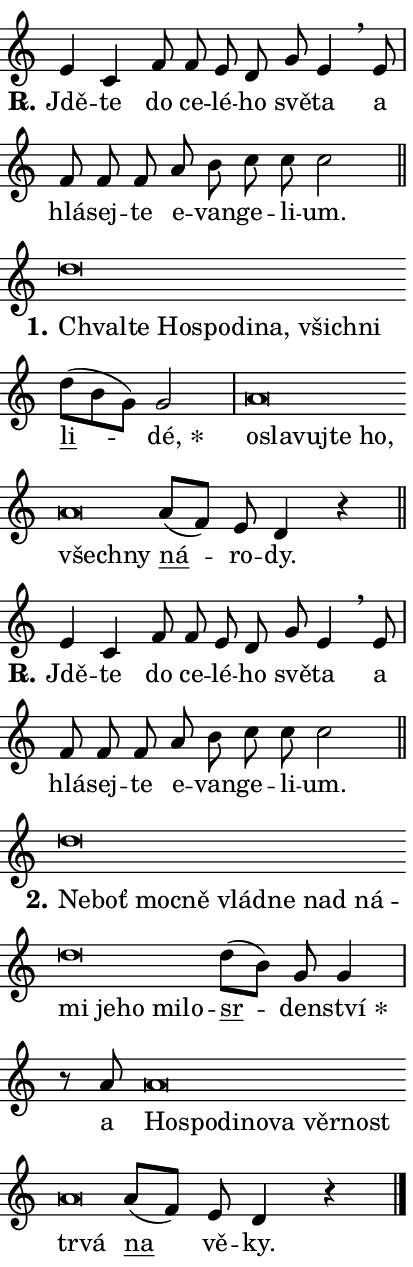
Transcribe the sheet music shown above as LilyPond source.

\version "2.24.0"
\header { tagline = "" }
\paper {
  indent = 0\cm
  top-margin = 0\cm
  right-margin = 0.13\cm % to fit lyric hyphens
  bottom-margin = 0\cm
  left-margin = 0\cm
  paper-width = 7\cm
  page-breaking = #ly:one-page-breaking
  system-system-spacing.basic-distance = #11
  score-system-spacing.basic-distance = #11
  ragged-last = ##f
}


%% Author: Thomas Morley
%% https://lists.gnu.org/archive/html/lilypond-user/2020-05/msg00002.html
#(define (line-position grob)
"Returns position of @var[grob} in current system:
   @code{'start}, if at first time-step
   @code{'end}, if at last time-step
   @code{'middle} otherwise
"
  (let* ((col (ly:item-get-column grob))
         (ln (ly:grob-object col 'left-neighbor))
         (rn (ly:grob-object col 'right-neighbor))
         (col-to-check-left (if (ly:grob? ln) ln col))
         (col-to-check-right (if (ly:grob? rn) rn col))
         (break-dir-left
           (and
             (ly:grob-property col-to-check-left 'non-musical #f)
             (ly:item-break-dir col-to-check-left)))
         (break-dir-right
           (and
             (ly:grob-property col-to-check-right 'non-musical #f)
             (ly:item-break-dir col-to-check-right))))
        (cond ((eqv? 1 break-dir-left) 'start)
              ((eqv? -1 break-dir-right) 'end)
              (else 'middle))))

#(define (tranparent-at-line-position vctor)
  (lambda (grob)
  "Relying on @code{line-position} select the relevant enry from @var{vctor}.
Used to determine transparency,"
    (case (line-position grob)
      ((end) (not (vector-ref vctor 0)))
      ((middle) (not (vector-ref vctor 1)))
      ((start) (not (vector-ref vctor 2))))))

noteHeadBreakVisibility =
#(define-music-function (break-visibility)(vector?)
"Makes @code{NoteHead}s transparent relying on @var{break-visibility}"
#{
  \override NoteHead.transparent =
    #(tranparent-at-line-position break-visibility)
#})

#(define delete-ledgers-for-transparent-note-heads
  (lambda (grob)
    "Reads whether a @code{NoteHead} is transparent.
If so this @code{NoteHead} is removed from @code{'note-heads} from
@var{grob}, which is supposed to be @code{LedgerLineSpanner}.
As a result ledgers are not printed for this @code{NoteHead}"
    (let* ((nhds-array (ly:grob-object grob 'note-heads))
           (nhds-list
             (if (ly:grob-array? nhds-array)
                 (ly:grob-array->list nhds-array)
                 '()))
           ;; Relies on the transparent-property being done before
           ;; Staff.LedgerLineSpanner.after-line-breaking is executed.
           ;; This is fragile ...
           (to-keep
             (remove
               (lambda (nhd)
                 (ly:grob-property nhd 'transparent #f))
               nhds-list)))
      ;; TODO find a better method to iterate over grob-arrays, similiar
      ;; to filter/remove etc for lists
      ;; For now rebuilt from scratch
      (set! (ly:grob-object grob 'note-heads)  '())
      (for-each
        (lambda (nhd)
          (ly:pointer-group-interface::add-grob grob 'note-heads nhd))
        to-keep))))

squashNotes = {
  \override NoteHead.X-extent = #'(-0.2 . 0.2)
  \override NoteHead.Y-extent = #'(-0.75 . 0)
  \override NoteHead.stencil =
    #(lambda (grob)
       (let ((pos (ly:grob-property grob 'staff-position)))
         (begin
           (if (< pos -7) (display "ERROR: Lower brevis then expected\n") (display ""))
           (if (<= pos -6) ly:text-interface::print ly:note-head::print))))
}
unSquashNotes = {
  \revert NoteHead.X-extent
  \revert NoteHead.Y-extent
  \revert NoteHead.stencil
}

hideNotes = \noteHeadBreakVisibility #begin-of-line-visible
unHideNotes = \noteHeadBreakVisibility #all-visible

% work-around for resetting accidentals
% https://lilypond.org/doc/v2.23/Documentation/notation/displaying-rhythms#unmetered-music
cadenzaMeasure = {
  \cadenzaOff
  \partial 1024 s1024
  \cadenzaOn
}

#(define-markup-command (accent layout props text) (markup?)
  "Underline accented syllable"
  (interpret-markup layout props
    #{\markup \override #'(offset . 4.3) \underline { #text }#}))

responsum = \markup \concat {
  "R" \hspace #-1.05 \path #0.1 #'((moveto 0 0.07) (lineto 0.9 0.8)) \hspace #0.05 "."
}

spaceSize = #0.6828661417322834 % exact space size for TeX Gyre Schola

\layout {
  \context {
    \Staff
    \remove "Time_signature_engraver"
    \override LedgerLineSpanner.after-line-breaking = #delete-ledgers-for-transparent-note-heads
  }
  \context {
    \Lyrics {
      \override LyricSpace.minimum-distance = \spaceSize
      \override LyricText.font-name = #"TeX Gyre Schola"
      \override LyricText.font-size = 1
      \override StanzaNumber.font-name = #"TeX Gyre Schola Bold"
      \override StanzaNumber.font-size = 1
    }
  }
  \context {
    \Score 
    \override NoteHead.text =
      #(lambda (grob) 
        (let ((pos (ly:grob-property grob 'staff-position)))
          #{\markup {
            \combine
              \halign #-0.55 \raise #(if (= pos -6) 0 0.5) \override #'(thickness . 2) \draw-line #'(3.2 . 0)
              \musicglyph "noteheads.sM1"
          }#}))
  }
}

% magnetic-lyrics.ily
%
%   written by
%     Jean Abou Samra <jean@abou-samra.fr>
%     Werner Lemberg <wl@gnu.org>
%
%   adapted by
%     Jiri Hon <jiri.hon@gmail.com>
%
% Version 2022-Apr-15

% https://www.mail-archive.com/lilypond-user@gnu.org/msg149350.html

#(define (Left_hyphen_pointer_engraver context)
   "Collect syllable-hyphen-syllable occurrences in lyrics and store
them in properties.  This engraver only looks to the left.  For
example, if the lyrics input is @code{foo -- bar}, it does the
following.

@itemize @bullet
@item
Set the @code{text} property of the @code{LyricHyphen} grob between
@q{foo} and @q{bar} to @code{foo}.

@item
Set the @code{left-hyphen} property of the @code{LyricText} grob with
text @q{foo} to the @code{LyricHyphen} grob between @q{foo} and
@q{bar}.
@end itemize

Use this auxiliary engraver in combination with the
@code{lyric-@/text::@/apply-@/magnetic-@/offset!} hook."
   (let ((hyphen #f)
         (text #f))
     (make-engraver
      (acknowledgers
       ((lyric-syllable-interface engraver grob source-engraver)
        (set! text grob)))
      (end-acknowledgers
       ((lyric-hyphen-interface engraver grob source-engraver)
        ;(when (not (grob::has-interface grob 'lyric-space-interface))
          (set! hyphen grob)));)
      ((stop-translation-timestep engraver)
       (when (and text hyphen)
         (ly:grob-set-object! text 'left-hyphen hyphen))
       (set! text #f)
       (set! hyphen #f)))))

#(define (lyric-text::apply-magnetic-offset! grob)
   "If the space between two syllables is less than the value in
property @code{LyricText@/.details@/.squash-threshold}, move the right
syllable to the left so that it gets concatenated with the left
syllable.

Use this function as a hook for
@code{LyricText@/.after-@/line-@/breaking} if the
@code{Left_@/hyphen_@/pointer_@/engraver} is active."
   (let ((hyphen (ly:grob-object grob 'left-hyphen #f)))
     (when hyphen
       (let ((left-text (ly:spanner-bound hyphen LEFT)))
         (when (grob::has-interface left-text 'lyric-syllable-interface)
           (let* ((common (ly:grob-common-refpoint grob left-text X))
                  (this-x-ext (ly:grob-extent grob common X))
                  (left-x-ext
                   (begin
                     ;; Trigger magnetism for left-text.
                     (ly:grob-property left-text 'after-line-breaking)
                     (ly:grob-extent left-text common X)))
                  ;; `delta` is the gap width between two syllables.
                  (delta (- (interval-start this-x-ext)
                            (interval-end left-x-ext)))
                  (details (ly:grob-property grob 'details))
                  (threshold (assoc-get 'squash-threshold details 0.2)))
             (when (< delta threshold)
               (let* (;; We have to manipulate the input text so that
                      ;; ligatures crossing syllable boundaries are not
                      ;; disabled.  For languages based on the Latin
                      ;; script this is essentially a beautification.
                      ;; However, for non-Western scripts it can be a
                      ;; necessity.
                      (lt (ly:grob-property left-text 'text))
                      (rt (ly:grob-property grob 'text))
                      (is-space (grob::has-interface hyphen 'lyric-space-interface))
                      (space (if is-space " " ""))
                      (extra-delta (if is-space spaceSize 0))
                      ;; Append new syllable.
                      (ltrt-space (if (and (string? lt) (string? rt))
                                (string-append lt space rt)
                                (make-concat-markup (list lt space rt))))
                      ;; Right-align `ltrt` to the right side.
                      (ltrt-space-markup (grob-interpret-markup
                               grob
                               (make-translate-markup
                                (cons (interval-length this-x-ext) 0)
                                (make-right-align-markup ltrt-space)))))
                 (begin
                   ;; Don't print `left-text`.
                   (ly:grob-set-property! left-text 'stencil #f)
                   ;; Set text and stencil (which holds all collected
                   ;; syllables so far) and shift it to the left.
                   (ly:grob-set-property! grob 'text ltrt-space)
                   (ly:grob-set-property! grob 'stencil ltrt-space-markup)
                   (ly:grob-translate-axis! grob (- (- delta extra-delta)) X))))))))))


#(define (lyric-hyphen::displace-bounds-first grob)
   ;; Make very sure this callback isn't triggered too early.
   (let ((left (ly:spanner-bound grob LEFT))
         (right (ly:spanner-bound grob RIGHT)))
     (ly:grob-property left 'after-line-breaking)
     (ly:grob-property right 'after-line-breaking)
     (ly:lyric-hyphen::print grob)))

squashThreshold = #0.4

\layout {
  \context {
    \Lyrics
    \consists #Left_hyphen_pointer_engraver
    \override LyricText.after-line-breaking =
      #lyric-text::apply-magnetic-offset!
    \override LyricHyphen.stencil = #lyric-hyphen::displace-bounds-first
    \override LyricText.details.squash-threshold = \squashThreshold
    \override LyricHyphen.minimum-distance = 0
    \override LyricHyphen.minimum-length = \squashThreshold
  }
}

squashText = \override LyricText.details.squash-threshold = 9999
unSquashText = \override LyricText.details.squash-threshold = \squashThreshold

leftText = \override LyricText.self-alignment-X = #LEFT
unLeftText = \revert LyricText.self-alignment-X

starOffset = #(lambda (grob) 
                (let ((x_offset (ly:self-alignment-interface::aligned-on-x-parent grob)))
                  (if (= x_offset 0) 0 (+ x_offset 1.2))))

star = #(define-music-function (syllable)(string?)
"Append star separator at the end of a syllable"
#{
  \once \override LyricText.X-offset = #starOffset
  \lyricmode { \markup {
    #syllable
    \override #'((font-name . "TeX Gyre Schola Bold")) \hspace #0.2 \lower #0.65 \larger "*"
  } }
#})

starAccent = #(define-music-function (syllable)(string?)
"Append star separator at the end of a syllable and make accent"
#{
  \once \override LyricText.X-offset = #starOffset
  \lyricmode { \markup {
    \accent #syllable
    \override #'((font-name . "TeX Gyre Schola Bold")) \hspace #0.2 \lower #0.65 \larger "*"
  } }
#})

breath = #(define-music-function (syllable)(string?)
"Append breathing indicator at the end of a syllable"
#{
  \lyricmode { \markup { #syllable "+" } }
#})

optionalBreath = #(define-music-function (syllable)(string?)
"Append optional breathing indicator at the end of a syllable"
#{
  \lyricmode { \markup { #syllable "(+)" } }
#})


\score {
    <<
        \new Voice = "melody" { \cadenzaOn \key c \major \relative { e'4 c f8 f e d \bar "" g e4 \breathe e8 \cadenzaMeasure \bar "|" f f f a b c c c2 \cadenzaMeasure \bar "||" \break } }
        \new Lyrics \lyricsto "melody" { \lyricmode { \set stanza = \responsum
Jdě -- te do ce -- lé -- ho svě -- ta a hlá -- sej -- te e -- van -- ge -- li -- um. } }
    >>
    \layout {}
}

\score {
    <<
        \new Voice = "melody" { \cadenzaOn \key c \major \relative { \squashNotes d''\breve*1/16 \hideNotes \breve*1/16 \bar "" \breve*1/16 \bar "" \breve*1/16 \bar "" \breve*1/16 \bar "" \breve*1/16 \bar "" \breve*1/16 \breve*1/16 \bar "" \unHideNotes \unSquashNotes \bar "" d8[( b g)] g2 \cadenzaMeasure \bar "|" \squashNotes a\breve*1/16 \hideNotes \breve*1/16 \bar "" \breve*1/16 \bar "" \breve*1/16 \bar "" \breve*1/16 \bar "" \breve*1/16 \breve*1/16 \bar "" \unHideNotes \unSquashNotes \bar "" a8[( f)] e d4 r \cadenzaMeasure \bar "||" \break } }
        \new Lyrics \lyricsto "melody" { \lyricmode { \set stanza = "1."
\leftText Chval -- \squashText te Ho -- spo -- di -- na, všich -- ni \unLeftText \unSquashText \markup \accent li -- \star dé, \leftText o -- \squashText sla -- vuj -- te ho, všech -- ny \unLeftText \unSquashText \markup \accent ná -- ro -- dy. } }
    >>
    \layout {}
}

\score {
    <<
        \new Voice = "melody" { \cadenzaOn \key c \major \relative { e'4 c f8 f e d \bar "" g e4 \breathe e8 \cadenzaMeasure \bar "|" f f f a b c c c2 \cadenzaMeasure \bar "||" \break } }
        \new Lyrics \lyricsto "melody" { \lyricmode { \set stanza = \responsum
Jdě -- te do ce -- lé -- ho svě -- ta a hlá -- sej -- te e -- van -- ge -- li -- um. } }
    >>
    \layout {}
}

\score {
    <<
        \new Voice = "melody" { \cadenzaOn \key c \major \relative { \squashNotes d''\breve*1/16 \hideNotes \breve*1/16 \bar "" \breve*1/16 \bar "" \breve*1/16 \bar "" \breve*1/16 \bar "" \breve*1/16 \bar "" \breve*1/16 \bar "" \breve*1/16 \bar "" \breve*1/16 \bar "" \breve*1/16 \bar "" \breve*1/16 \bar "" \breve*1/16 \breve*1/16 \bar "" \unHideNotes \unSquashNotes \bar "" d8[( b)] g g4 \cadenzaMeasure \bar "|" r8 a8 \squashNotes a\breve*1/16 \hideNotes \breve*1/16 \bar "" \breve*1/16 \bar "" \breve*1/16 \bar "" \breve*1/16 \bar "" \breve*1/16 \bar "" \breve*1/16 \bar "" \breve*1/16 \breve*1/16 \bar "" \unHideNotes \unSquashNotes \bar "" a8[( f)] e d4 r \cadenzaMeasure \bar "||" \break } \bar "|." }
        \new Lyrics \lyricsto "melody" { \lyricmode { \set stanza = "2."
\leftText Ne -- \squashText boť moc -- ně vlád -- ne nad ná -- mi je -- ho mi -- lo -- \unLeftText \unSquashText \markup \accent sr -- den -- \star ství a \leftText Ho -- \squashText spo -- di -- no -- va věr -- nost tr -- vá \unLeftText \unSquashText \markup \accent na vě -- ky. } }
    >>
    \layout {}
}
